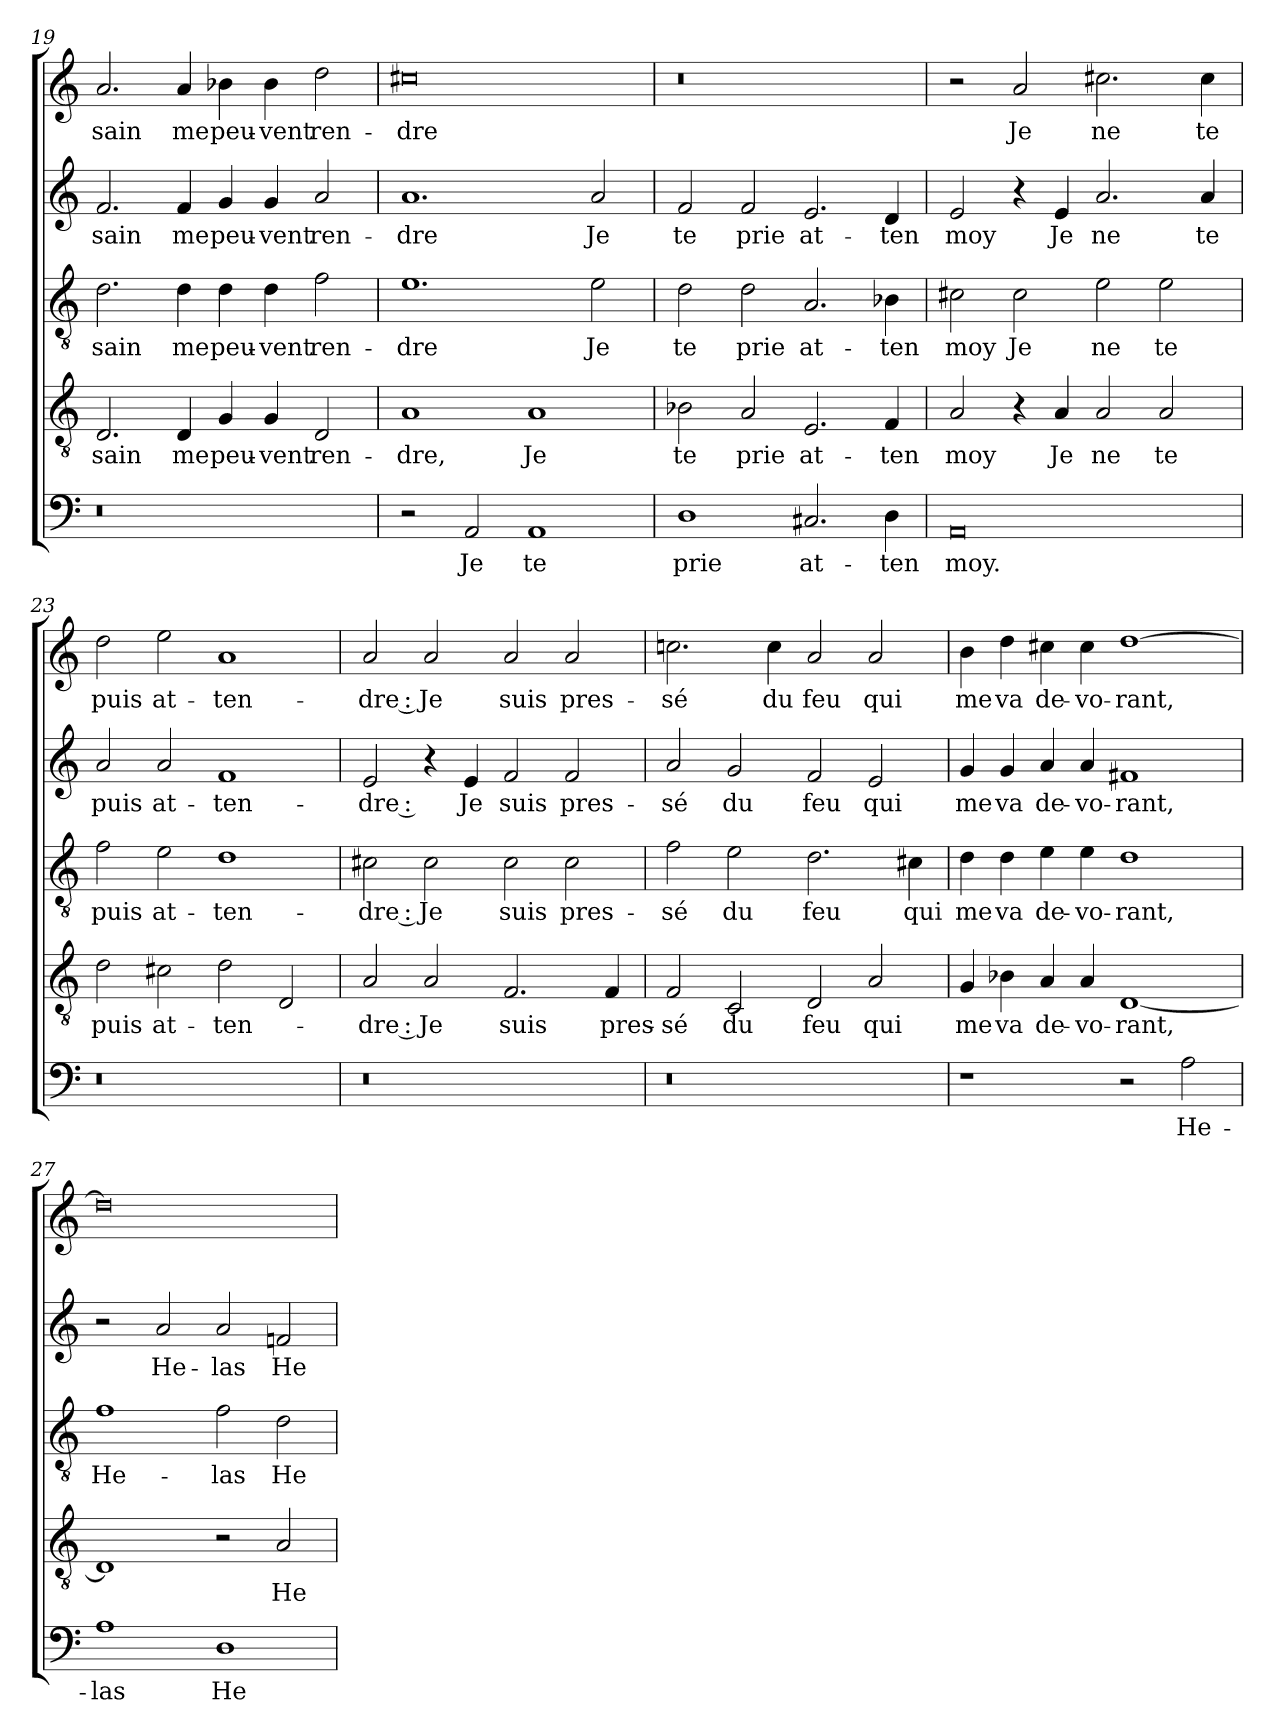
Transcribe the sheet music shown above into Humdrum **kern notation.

**kern	**text	**kern	**text	**kern	**text	**kern	**text	**kern	**text
*part5	*part5	*part4	*part4	*part3	*part3	*part2	*part2	*part1	*part1
*staff5	*staff5	*staff4	*staff4	*staff3	*staff3	*staff2	*staff2	*staff1	*staff1
*clefF4	*	*clefGv2	*	*clefGv2	*	*clefG2	*	*clefG2	*
*k[]	*	*k[]	*	*k[]	*	*k[]	*	*k[]	*
=19	=19	=19	=19	=19	=19	=19	=19	=19	=19
0r	.	2.D	sain	2.d	sain	2.f	sain	2.a	sain
.	.	4D	me	4d	me	4f	me	4a	me
.	.	4G	peu-	4d	peu-	4g	peu-	4b-X	peu-
.	.	4G	-vent	4d	-vent	4g	-vent	4b-	-vent
.	.	2D	ren-	2f	ren-	2a	ren-	2dd	ren-
!!LO:LB:g=z
=20	=20	=20	=20	=20	=20	=20	=20	=20	=20
2r	.	1A	-dre,	1.e	-dre	1.a	-dre	0cc#X	-dre
2AA	Je	.	.	.	.	.	.	.	.
1AA	te	1A	Je	.	.	.	.	.	.
.	.	.	.	2e	Je	2a	Je	.	.
=21	=21	=21	=21	=21	=21	=21	=21	=21	=21
1D	prie	2B-X	te	2d	te	2f	te	0r	.
.	.	2A	prie	2d	prie	2f	prie	.	.
2.C#X	at-	2.E	at-	2.A	at-	2.e	at-	.	.
4D	-ten	4F	-ten	4B-X	-ten	4d	-ten	.	.
=22	=22	=22	=22	=22	=22	=22	=22	=22	=22
0AA	moy.	2A	moy	2c#X	moy	2e	moy	2r	.
.	.	4r	.	2c#	Je	4r	.	2a	Je
.	.	4A	Je	.	.	4e	Je	.	.
.	.	2A	ne	2e	ne	2.a	ne	2.cc#X	ne
.	.	2A	te	2e	te	.	.	.	.
.	.	.	.	.	.	4a	te	4cc#	te
=23	=23	=23	=23	=23	=23	=23	=23	=23	=23
0r	.	2d	puis	2f	puis	2a	puis	2dd	puis
.	.	2c#X	at-	2e	at-	2a	at-	2ee	at-
.	.	2d	-ten-	1d	-ten-	1f	-ten-	1a	-ten-
.	.	2D	.	.	.	.	.	.	.
=24	=24	=24	=24	=24	=24	=24	=24	=24	=24
0r	.	2A	-dre :	2c#X	-dre :	2e	-dre :	2a	-dre :
.	.	2A	Je	2c#	Je	4r	.	2a	Je
.	.	.	.	.	.	4e	Je	.	.
.	.	2.F	suis	2c#	suis	2f	suis	2a	suis
.	.	.	.	2c#	pres-	2f	pres-	2a	pres-
.	.	4F	pres-	.	.	.	.	.	.
!!LO:PB:g=z
=25	=25	=25	=25	=25	=25	=25	=25	=25	=25
0r	.	2F	-sé	2f	-sé	2a	-sé	2.ccn	-sé
.	.	2C	du	2e	du	2g	du	.	.
.	.	.	.	.	.	.	.	4cc	du
.	.	2D	feu	2.d	feu	2f	feu	2a	feu
.	.	2A	qui	.	.	2e	qui	2a	qui
.	.	.	.	4c#X	qui	.	.	.	.
=26	=26	=26	=26	=26	=26	=26	=26	=26	=26
1r	.	4G	me	4d	me	4g	me	4b	me
.	.	4B-X	va	4d	va	4g	va	4dd	va
.	.	4A	de-	4e	de-	4a	de-	4cc#X	de-
.	.	4A	-vo-	4e	-vo-	4a	-vo-	4cc#	-vo-
2r	.	[1D	-rant,	1d	-rant,	1f#X	-rant,	[1dd	-rant,
2A	He-	.	.	.	.	.	.	.	.
=27	=27	=27	=27	=27	=27	=27	=27	=27	=27
1A	-las	1D]	.	1f	He-	2r	.	0dd]	.
.	.	.	.	.	.	2a	He-	.	.
1D	He-	2r	.	2f	-las	2a	-las	.	.
.	.	2A	He-	2d	He-	2fn	He-	.	.
=	=	=	=	=	=	=	=	=	=
*-	*-	*-	*-	*-	*-	*-	*-	*-	*-
